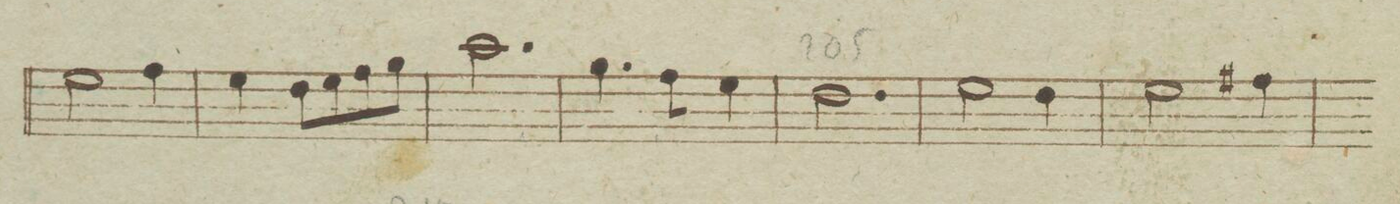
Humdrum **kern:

**kern	**dynam
*I"Clarinetto 1o. in B	*
*clefG2	*
*k[b-e-]	*
*met(c)	*
*M3/4	*
2dd\	.
4ee-\	.
=203	=203
4dd\	.
8cc\L	.
8dd\	.
8ee-\	.
8ff\J	.
=204	=204
2.gg\	.
=205	=205
4.ff\	.
8ee-\	.
4dd\	.
=206	=206
2.cc\	.
=207	=207
2dd\	.
4cc\	.
=208	=208
2dd\	.
4eeX\	.
=209	=209
*-	*-
